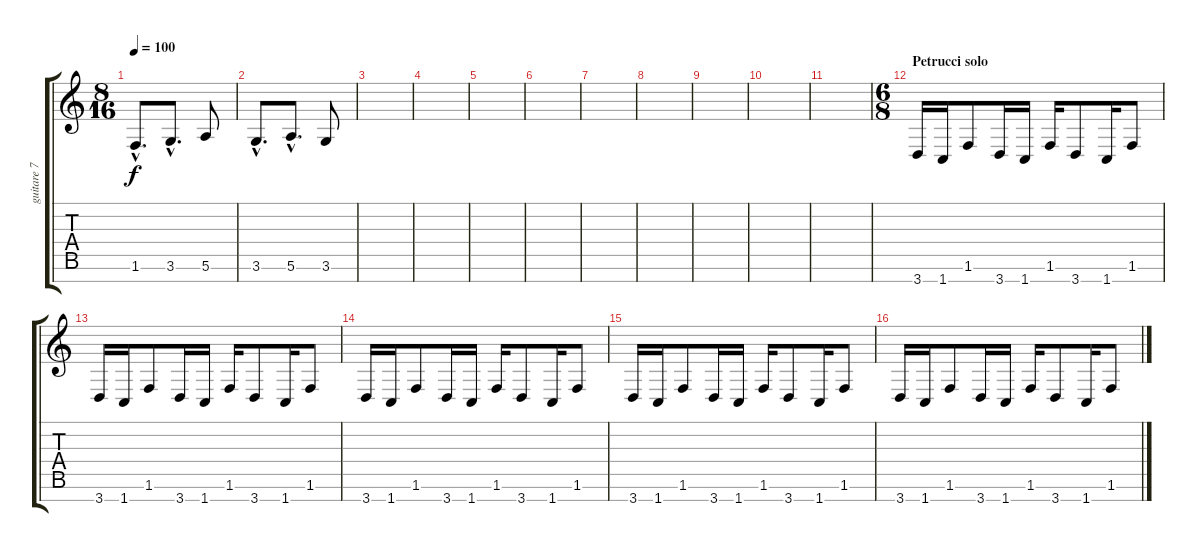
\track ("guitare 7 cordes" "guitare 7 ") {instrument overdrivenguitar}
\staff {score tabs}
\tuning (E4 B3 G3 D3 A2 E2 B1) {hide}
\ts (8 16)
\tempo 100
\clef g2
\ks c
1.6{hac}.8{d dy f} 3.6{hac}.8{d} 5.6.8 |
3.6{hac}.8{d} 5.6{hac}.8{d} 3.6.8 |
|
|
|
|
|
|
|
|
|
\ts (6 8)
\section ("" "Petrucci solo")
3.7.16 1.7.16 1.6.8 3.7.16 1.7.16 1.6.16 3.7.8 1.7.16 1.6.8 |
3.7.16 1.7.16 1.6.8 3.7.16 1.7.16 1.6.16 3.7.8 1.7.16 1.6.8 |
3.7.16 1.7.16 1.6.8 3.7.16 1.7.16 1.6.16 3.7.8 1.7.16 1.6.8 |
3.7.16 1.7.16 1.6.8 3.7.16 1.7.16 1.6.16 3.7.8 1.7.16 1.6.8 |
3.7.16 1.7.16 1.6.8 3.7.16 1.7.16 1.6.16 3.7.8 1.7.16 1.6.8
